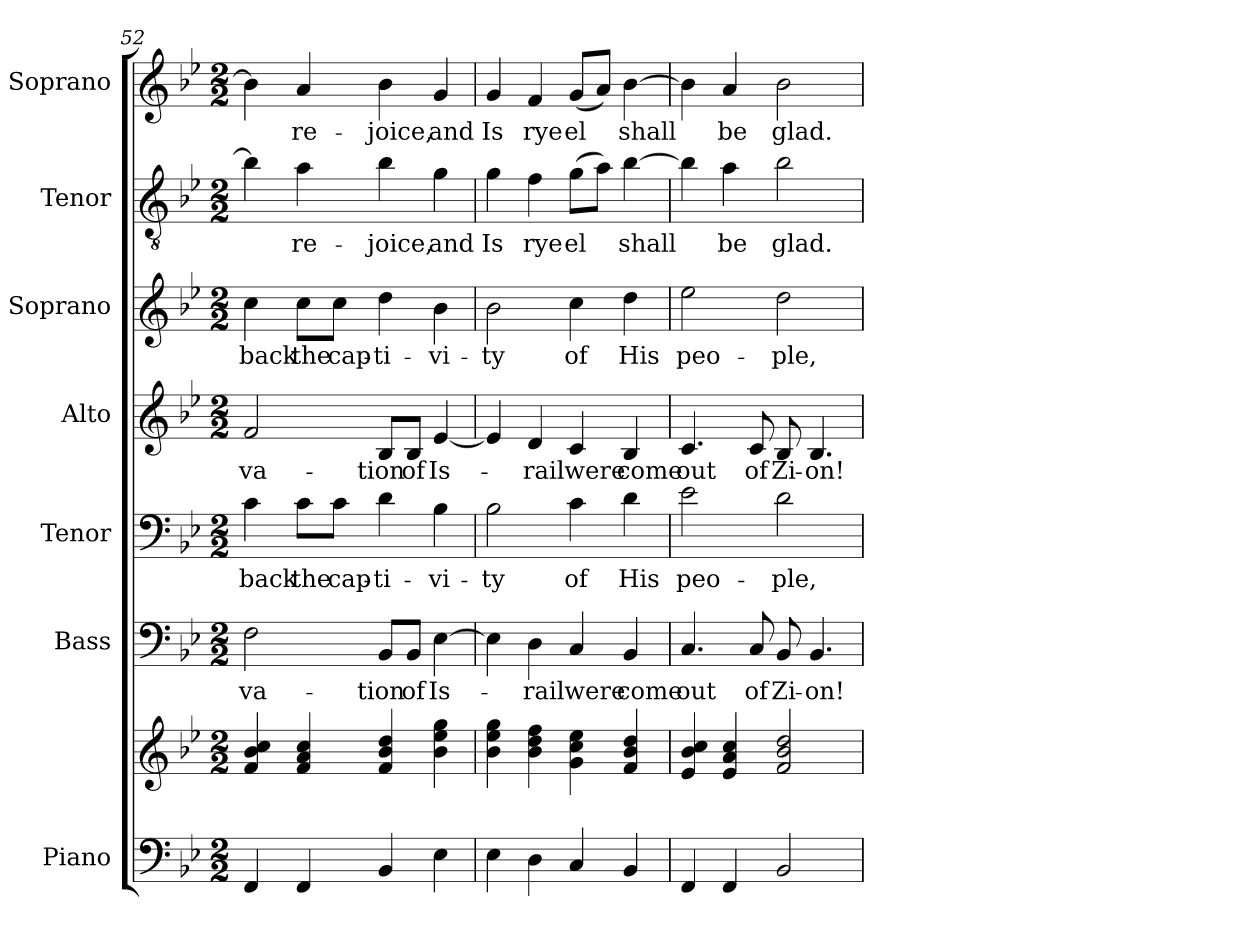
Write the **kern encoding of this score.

**kern	**kern	**kern	**text	**kern	**text	**kern	**text	**kern	**text	**kern	**text	**kern	**text
*part7	*part7	*part6	*part6	*part5	*part5	*part4	*part4	*part3	*part3	*part2	*part2	*part1	*part1
*staff8	*staff7	*staff6	*staff6	*staff5	*staff5	*staff4	*staff4	*staff3	*staff3	*staff2	*staff2	*staff1	*staff1
*I"Piano	*	*I"Bass	*	*I"Tenor	*	*I"Alto	*	*I"Soprano	*	*I"Tenor	*	*I"Soprano	*
*I'Pno.	*	*I'B.	*	*I'T.	*	*I'A.	*	*I'S.	*	*I'T.	*	*I'S.	*
*clefF4	*clefG2	*clefF4	*	*clefF4	*	*clefG2	*	*clefG2	*	*clefGv2	*	*clefG2	*
*	*	*	*	*	*	*	*	*	*	*ITrd7c12	*	*	*
*k[b-e-]	*k[b-e-]	*k[b-e-]	*	*k[b-e-]	*	*k[b-e-]	*	*k[b-e-]	*	*k[b-e-]	*	*k[b-e-]	*
*g:	*g:	*g:	*	*g:	*	*g:	*	*g:	*	*g:	*	*g:	*
*M2/2	*M2/2	*M2/2	*	*M2/2	*	*M2/2	*	*M2/2	*	*M2/2	*	*M2/2	*
=52	=52	=52	=52	=52	=52	=52	=52	=52	=52	=52	=52	=52	=52
!	!	!	!LO:LY:b:color=#000000	!	!	!	!	!	!	!	!	!	!
!	!	!	!	!	!LO:LY:b:color=#000000	!	!	!	!	!	!	!	!
!	!	!	!	!	!	!	!LO:LY:b:color=#000000	!	!	!	!	!	!
!	!	!	!	!	!	!	!	!	!LO:LY:b:color=#000000	!	!	!	!
4FFi/	4fi/ 4b-i 4cci	2Fi\	-va-	4ci\	back	2fi/	-va-	4cci\	back	4B-i\]	.	4b-i\]	.
!	!	!	!	!	!LO:LY:b:color=#000000	!	!	!	!	!	!	!	!
!	!	!	!	!	!	!	!	!	!LO:LY:b:color=#000000	!	!	!	!
!	!	!	!	!	!	!	!	!	!	!	!LO:LY:b:color=#000000	!	!
!	!	!	!	!	!	!	!	!	!	!	!	!	!LO:LY:b:color=#000000
4FFi/	4fi/ 4ai 4cci	.	.	8ci\L	the	.	.	8cci\L	the	4Ai\	re-	4ai/	re-
!	!	!	!	!	!LO:LY:b:color=#000000	!	!	!	!	!	!	!	!
!	!	!	!	!	!	!	!	!	!LO:LY:b:color=#000000	!	!	!	!
.	.	.	.	8ci\J	cap-	.	.	8cci\J	cap-	.	.	.	.
!	!	!	!LO:LY:b:color=#000000	!	!	!	!	!	!	!	!	!	!
!	!	!	!	!	!LO:LY:b:color=#000000	!	!	!	!	!	!	!	!
!	!	!	!	!	!	!	!LO:LY:b:color=#000000	!	!	!	!	!	!
!	!	!	!	!	!	!	!	!	!LO:LY:b:color=#000000	!	!	!	!
!	!	!	!	!	!	!	!	!	!	!	!LO:LY:b:color=#000000	!	!
!	!	!	!	!	!	!	!	!	!	!	!	!	!LO:LY:b:color=#000000
4BB-i/	4fi/ 4b-i 4ddi	8BB-i/L	-tion	4di\	-ti-	8B-i/L	-tion	4ddi\	-ti-	4B-i\	-joice,	4b-i\	-joice,
!	!	!	!LO:LY:b:color=#000000	!	!	!	!	!	!	!	!	!	!
!	!	!	!	!	!	!	!LO:LY:b:color=#000000	!	!	!	!	!	!
.	.	8BB-i/J	of	.	.	8B-i/J	of	.	.	.	.	.	.
!	!	!	!LO:LY:b:color=#000000	!	!	!	!	!	!	!	!	!	!
!	!	!	!	!	!LO:LY:b:color=#000000	!	!	!	!	!	!	!	!
!	!	!	!	!	!	!	!LO:LY:b:color=#000000	!	!	!	!	!	!
!	!	!	!	!	!	!	!	!	!LO:LY:b:color=#000000	!	!	!	!
!	!	!	!	!	!	!	!	!	!	!	!LO:LY:b:color=#000000	!	!
!	!	!	!	!	!	!	!	!	!	!	!	!	!LO:LY:b:color=#000000
4E-i\	4b-i\ 4ee-i 4ggi	[>4E-i\	Is-	4B-i\	-vi-	[<4e-i/	Is-	4b-i\	-vi-	4Gi\	and	4gi/	and
=53	=53	=53	=53	=53	=53	=53	=53	=53	=53	=53	=53	=53	=53
!	!	!	!	!	!LO:LY:b:color=#000000	!	!	!	!	!	!	!	!
!	!	!	!	!	!	!	!	!	!LO:LY:b:color=#000000	!	!	!	!
!	!	!	!	!	!	!	!	!	!	!	!LO:LY:b:color=#000000	!	!
!	!	!	!	!	!	!	!	!	!	!	!	!	!LO:LY:b:color=#000000
4E-i\	4b-i\ 4ee-i 4ggi	4E-i\]	.	2B-i\	-ty	4e-i/]	.	2b-i\	-ty	4Gi\	Is	4gi/	Is
!	!	!	!LO:LY:b:color=#000000	!	!	!	!	!	!	!	!	!	!
!	!	!	!	!	!	!	!LO:LY:b:color=#000000	!	!	!	!	!	!
!	!	!	!	!	!	!	!	!	!	!	!LO:LY:b:color=#000000	!	!
!	!	!	!	!	!	!	!	!	!	!	!	!	!LO:LY:b:color=#000000
4Di\	4b-i\ 4ddi 4ffi	4Di\	-rail	.	.	4di/	-rail	.	.	4Fi\	rye	4fi/	rye
!	!	!	!LO:LY:b:color=#000000	!	!	!	!	!	!	!	!	!	!
!	!	!	!	!	!LO:LY:b:color=#000000	!	!	!	!	!	!	!	!
!	!	!	!	!	!	!	!LO:LY:b:color=#000000	!	!	!	!	!	!
!	!	!	!	!	!	!	!	!	!LO:LY:b:color=#000000	!	!	!	!
!	!	!	!	!	!	!	!	!	!	!	!LO:LY:b:color=#000000	!	!
!	!	!	!	!	!	!	!	!	!	!	!	!	!LO:LY:b:color=#000000
4Ci/	4gi\ 4cci 4ee-i	4Ci/	were	4ci\	of	4ci/	were	4cci\	of	(8Gi\L	el	(8gi/L	el
.	.	.	.	.	.	.	.	.	.	8Ai\J)	.	8ai/J)	.
!	!	!	!LO:LY:b:color=#000000	!	!	!	!	!	!	!	!	!	!
!	!	!	!	!	!LO:LY:b:color=#000000	!	!	!	!	!	!	!	!
!	!	!	!	!	!	!	!LO:LY:b:color=#000000	!	!	!	!	!	!
!	!	!	!	!	!	!	!	!	!LO:LY:b:color=#000000	!	!	!	!
!	!	!	!	!	!	!	!	!	!	!	!LO:LY:b:color=#000000	!	!
!	!	!	!	!	!	!	!	!	!	!	!	!	!LO:LY:b:color=#000000
4BB-i/	4fi/ 4b-i 4ddi	4BB-i/	come	4di\	His	4B-i/	come	4ddi\	His	[>4B-i\	shall	[>4b-i\	shall
=54	=54	=54	=54	=54	=54	=54	=54	=54	=54	=54	=54	=54	=54
!	!	!	!LO:LY:b:color=#000000	!	!	!	!	!	!	!	!	!	!
!	!	!	!	!	!LO:LY:b:color=#000000	!	!	!	!	!	!	!	!
!	!	!	!	!	!	!	!LO:LY:b:color=#000000	!	!	!	!	!	!
!	!	!	!	!	!	!	!	!	!LO:LY:b:color=#000000	!	!	!	!
4FFi/	4e-i/ 4b-i 4cci	4.Ci/	out	2e-i\	peo-	4.ci/	out	2ee-i\	peo-	4B-i\]	.	4b-i\]	.
!	!	!	!	!	!	!	!	!	!	!	!LO:LY:b:color=#000000	!	!
!	!	!	!	!	!	!	!	!	!	!	!	!	!LO:LY:b:color=#000000
4FFi/	4e-i/ 4ai 4cci	.	.	.	.	.	.	.	.	4Ai\	be	4ai/	be
!	!	!	!LO:LY:b:color=#000000	!	!	!	!	!	!	!	!	!	!
!	!	!	!	!	!	!	!LO:LY:b:color=#000000	!	!	!	!	!	!
.	.	8Ci/	of	.	.	8ci/	of	.	.	.	.	.	.
!	!	!	!LO:LY:b:color=#000000	!	!	!	!	!	!	!	!	!	!
!	!	!	!	!	!LO:LY:b:color=#000000	!	!	!	!	!	!	!	!
!	!	!	!	!	!	!	!LO:LY:b:color=#000000	!	!	!	!	!	!
!	!	!	!	!	!	!	!	!	!LO:LY:b:color=#000000	!	!	!	!
!	!	!	!	!	!	!	!	!	!	!	!LO:LY:b:color=#000000	!	!
!	!	!	!	!	!	!	!	!	!	!	!	!	!LO:LY:b:color=#000000
2BB-i/	2fi/ 2b-i 2ddi	8BB-i/	Zi-	2di\	-ple,	8B-i/	Zi-	2ddi\	-ple,	2B-i\	glad.	2b-i\	glad.
!	!	!	!LO:LY:b:color=#000000	!	!	!	!	!	!	!	!	!	!
!	!	!	!	!	!	!	!LO:LY:b:color=#000000	!	!	!	!	!	!
.	.	4.BB-i/	-on!	.	.	4.B-i/	-on!	.	.	.	.	.	.
=	=	=	=	=	=	=	=	=	=	=	=	=	=
*-	*-	*-	*-	*-	*-	*-	*-	*-	*-	*-	*-	*-	*-
